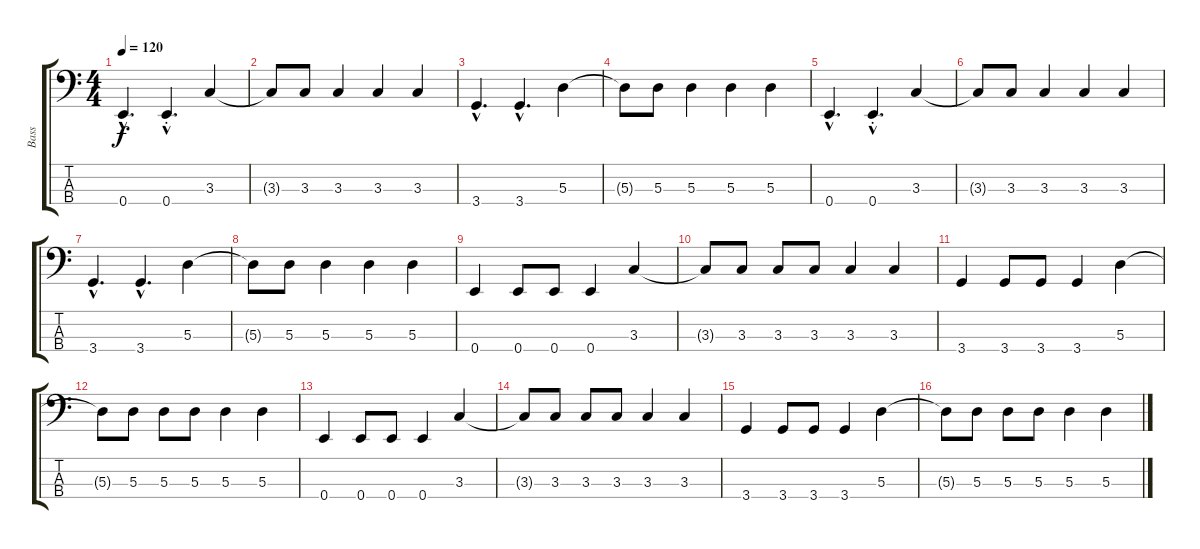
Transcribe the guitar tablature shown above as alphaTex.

\track ("Bass" "Bass") {instrument electricbassfinger}
\staff {score tabs}
\tuning (G2 D2 A1 E1) {hide}
\ts (4 4)
\tempo 120
\clef f4
\ks c
0.4{hac}.4{d dy f} 0.4{hac st}.4{d} 3.3.4 |
3.3{t}.8 3.3.8 3.3.4 3.3.4 3.3.4 |
3.4{hac}.4{d} 3.4{hac}.4{d} 5.3.4 |
5.3{t}.8 5.3.8 5.3.4 5.3.4 5.3.4 |
0.4{hac}.4{d} 0.4{hac st}.4{d} 3.3.4 |
3.3{t}.8 3.3.8 3.3.4 3.3.4 3.3.4 |
3.4{hac}.4{d} 3.4{hac}.4{d} 5.3.4 |
5.3{t}.8 5.3.8 5.3.4 5.3.4 5.3.4 |
0.4.4 0.4.8 0.4.8 0.4.4 3.3.4 |
3.3{t}.8 3.3.8 3.3.8 3.3.8 3.3.4 3.3.4 |
3.4.4 3.4.8 3.4.8 3.4.4 5.3.4 |
5.3{t}.8 5.3.8 5.3.8 5.3.8 5.3.4 5.3.4 |
0.4.4 0.4.8 0.4.8 0.4.4 3.3.4 |
3.3{t}.8 3.3.8 3.3.8 3.3.8 3.3.4 3.3.4 |
3.4.4 3.4.8 3.4.8 3.4.4 5.3.4 |
5.3{t}.8 5.3.8 5.3.8 5.3.8 5.3.4 5.3.4
